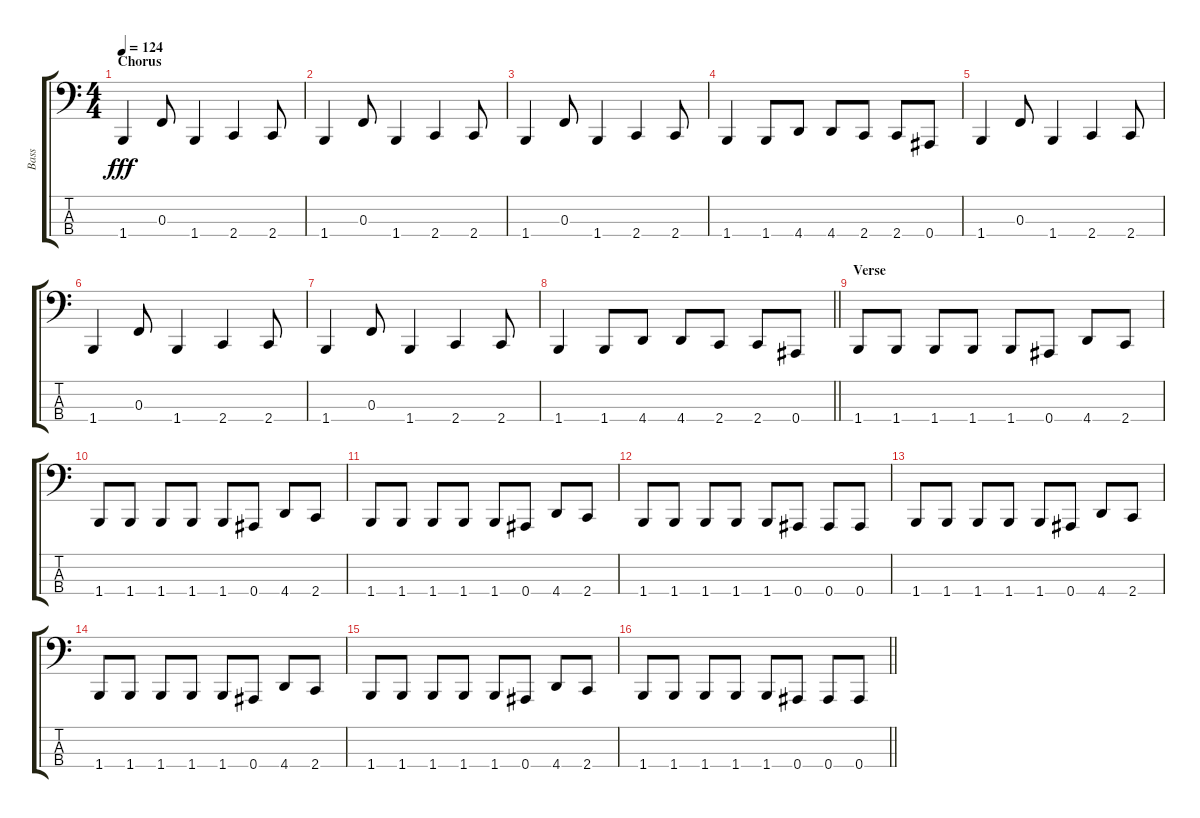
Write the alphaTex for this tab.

\track ("Bass" "Bass") {instrument electricbasspick}
\staff {score tabs}
\tuning (Eb2 Bb1 F1 Bb0) {hide}
\ts (4 4)
\section ("" "Chorus")
\tempo 124
\clef f4
\ks c
1.4.4{dy fff} 0.3.8 1.4.4 2.4.4 2.4.8 |
1.4.4 0.3.8 1.4.4 2.4.4 2.4.8 |
1.4.4 0.3.8 1.4.4 2.4.4 2.4.8 |
1.4.4 1.4.8 4.4.8 4.4.8 2.4.8 2.4.8 0.4.8 |
1.4.4 0.3.8 1.4.4 2.4.4 2.4.8 |
1.4.4 0.3.8 1.4.4 2.4.4 2.4.8 |
1.4.4 0.3.8 1.4.4 2.4.4 2.4.8 |
\barLineRight lightlight
1.4.4 1.4.8 4.4.8 4.4.8 2.4.8 2.4.8 0.4.8 |
\section ("" "Verse")
1.4.8 1.4.8 1.4.8 1.4.8 1.4.8 0.4.8 4.4.8 2.4.8 |
1.4.8 1.4.8 1.4.8 1.4.8 1.4.8 0.4.8 4.4.8 2.4.8 |
1.4.8 1.4.8 1.4.8 1.4.8 1.4.8 0.4.8 4.4.8 2.4.8 |
1.4.8 1.4.8 1.4.8 1.4.8 1.4.8 0.4.8 0.4.8 0.4.8 |
1.4.8 1.4.8 1.4.8 1.4.8 1.4.8 0.4.8 4.4.8 2.4.8 |
1.4.8 1.4.8 1.4.8 1.4.8 1.4.8 0.4.8 4.4.8 2.4.8 |
1.4.8 1.4.8 1.4.8 1.4.8 1.4.8 0.4.8 4.4.8 2.4.8 |
\barLineRight lightlight
1.4.8 1.4.8 1.4.8 1.4.8 1.4.8 0.4.8 0.4.8 0.4.8
